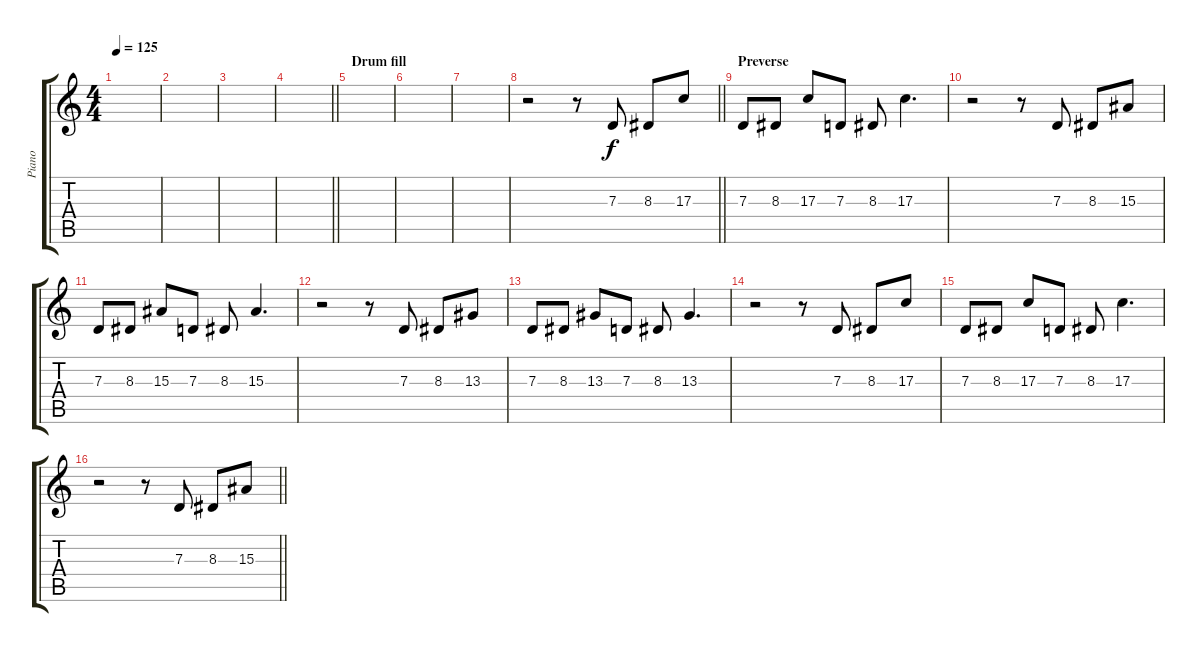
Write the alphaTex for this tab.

\track ("Piano" "Piano") {instrument electricgrandpiano}
\staff {score tabs}
\tuning (E4 B3 G3 D3 A2 E2) {hide}
\ts (4 4)
\tempo 125
\clef g2
\ks c
|
|
|
\barLineRight lightlight
|
\section ("" "Drum fill")
|
|
|
\barLineRight lightlight
r.2 r.8 7.3.8 8.3.8 17.3.8 |
\section ("" "Preverse")
7.3.8 8.3.8 17.3.8 7.3.8 8.3.8 17.3.4{d} |
r.2 r.8 7.3.8 8.3.8 15.3.8 |
7.3.8 8.3.8 15.3.8 7.3.8 8.3.8 15.3.4{d} |
r.2 r.8 7.3.8 8.3.8 13.3.8 |
7.3.8 8.3.8 13.3.8 7.3.8 8.3.8 13.3.4{d} |
r.2 r.8 7.3.8 8.3.8 17.3.8 |
7.3.8 8.3.8 17.3.8 7.3.8 8.3.8 17.3.4{d} |
\barLineRight lightlight
r.2 r.8 7.3.8 8.3.8 15.3.8
